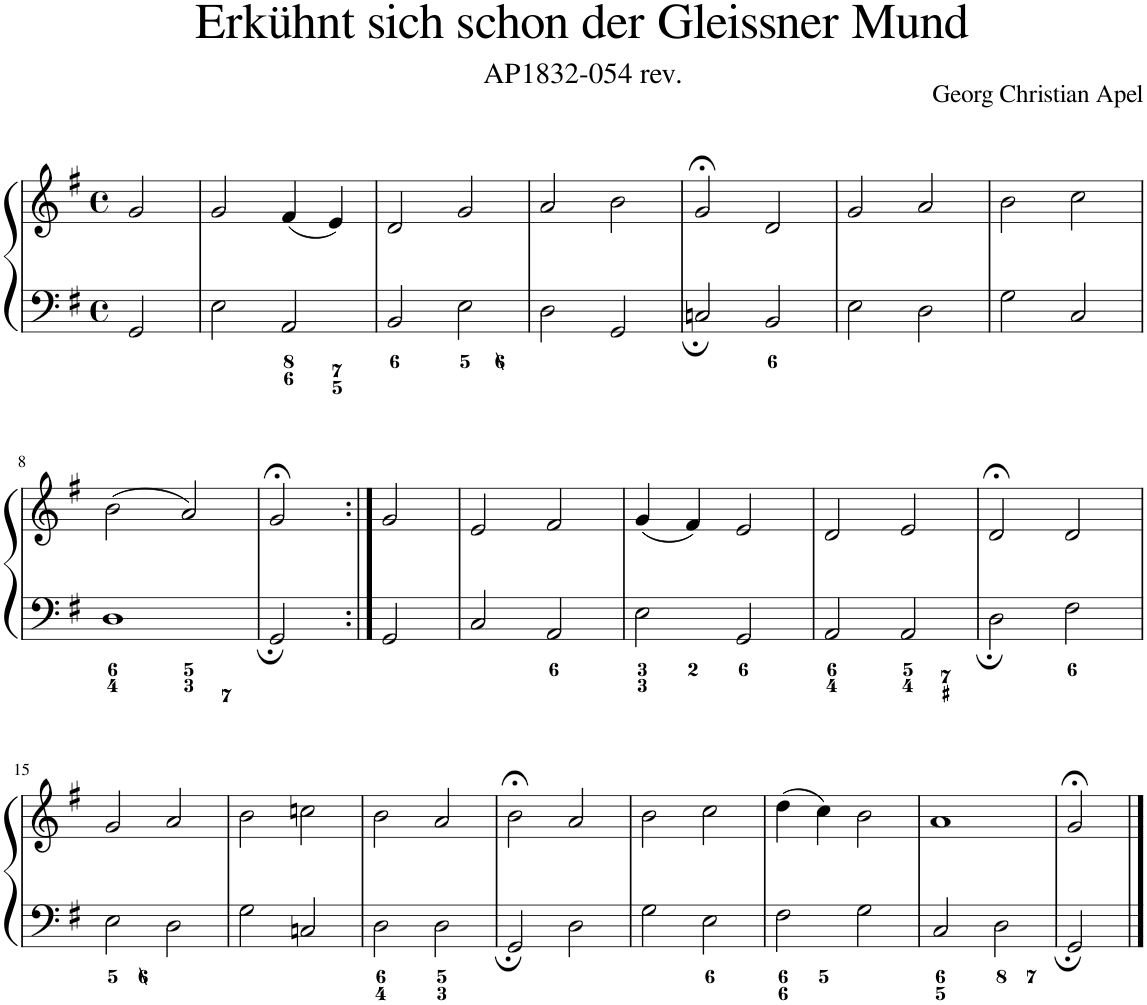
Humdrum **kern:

**kern	**kern
*part1	*part1
*staff2	*staff1
*I"Piano	*
*I'Pno.	*
*clefF4	*clefG2
*k[f#]	*k[f#]
*M4/4	*M4/4
*met(c)	*met(c)
=1	=1
2GG/	2g/
=2	=2
2E\	2g/
2AA/	(4f#/
.	4e/)
=3	=3
2BB/	2d/
2E\	2g/
=4	=4
2D\	2a/
2GG/	2b\
=5	=5
2Cn/	2g;</
2BB/	2d/
=6	=6
2E\	2g/
2D\	2a/
=7	=7
2G\	2b\
2C/	2cc\
!!LO:LB:g=z
=8	=8
1D	(2b\
.	2a/)
=9	=9
2GG/	2g;</
=10:|!	=10:|!
2GG/	2g/
=11	=11
2C/	2e/
2AA/	2f#/
=12	=12
2E\	(4g/
.	4f#/)
2GG/	2e/
=13	=13
2AA/	2d/
2AA/	2e/
=14	=14
2D\	2d;</
2F#\	2d/
!!LO:LB:g=z
=15	=15
2E\	2g/
2D\	2a/
=16	=16
2G\	2b\
2Cn/	2ccn\
=17	=17
2D\	2b\
2D\	2a/
=18	=18
2GG/	2b;<\
2D\	2a/
=19	=19
2G\	2b\
2E\	2cc\
=20	=20
2F#\	(4dd\
.	4cc\)
2G\	2b\
=21	=21
2C/	1a
2D\	.
=22	=22
2GG/	2g;</
==	==
*-	*-
